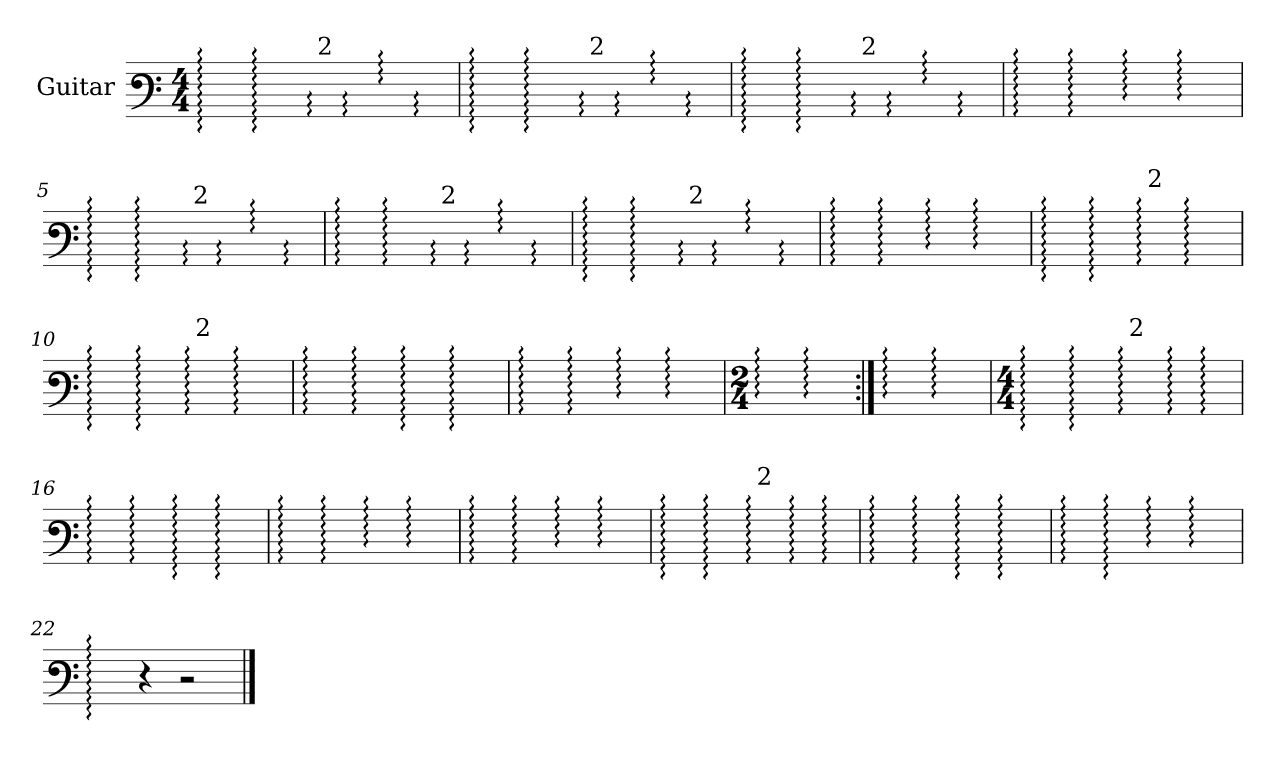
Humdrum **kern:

**kern	**text	**text
*part1	*part1	*part1
*staff1	*staff1	*staff1
*I"Guitar	*	*
*I'Guit.	*	*
*stria6	*	*
*	*	*
*k[]	*	*
*M4/4	*	*
=1	=1	=1
!	!LO:LY:b	!LO:LY:b
4EE\yy: 4AA\yy: 4D\yy: 4G\yy: 4B\yy: 4e\yy:	让我	真心
!	!LO:LY:b	!LO:LY:b
4EE\yy: 4AA\yy: 4D\yy: 4G\yy: 4B\yy: 4e\yy:	将你	总是
!LO:TX:a:t=2	!	!
!	!LO:LY:b	!LO:LY:b
8AA\yy: 8D\yy:L	心	可
!	!LO:LY:b	!LO:LY:b
8AA\yy: 8D\yy:	儿	以
!	!LO:LY:b	!LO:LY:b
8G\yy: 8B\yy: 8e\yy:	摘	从
!	!LO:LY:b	!LO:LY:b
8AA\yy: 8D\yy:J	下	头
=2	=2	=2
!	!LO:LY:b	!LO:LY:b
4EE\yy: 4AA\yy: 4D\yy: 4G\yy: 4B\yy: 4e\yy:	试着	真爱
!	!LO:LY:b	!LO:LY:b
4EE\yy: 4AA\yy: 4D\yy: 4G\yy: 4B\yy: 4e\yy:	让它	总是
!LO:TX:a:t=2	!	!
!	!LO:LY:b	!LO:LY:b
8AA\yy: 8D\yy:L	慢	可
!	!LO:LY:b	!LO:LY:b
8AA\yy: 8D\yy:	慢	以
!	!LO:LY:b	!LO:LY:b
8G\yy: 8B\yy: 8e\yy:	融	长
!	!LO:LY:b	!LO:LY:b
8AA\yy: 8D\yy:J	化	久
!!LO:LB:g=z
=3	=3	=3
!	!LO:LY:b	!LO:LY:b
4EE\yy: 4AA\yy: 4D\yy: 4G\yy: 4B\yy: 4e\yy:	看我	为何
!	!LO:LY:b	!LO:LY:b
4EE\yy: 4AA\yy: 4D\yy: 4G\yy: 4B\yy: 4e\yy:	在你	你的
!LO:TX:a:t=2	!	!
!	!LO:LY:b	!LO:LY:b
8AA\yy: 8D\yy:L	心	眼
!	!LO:LY:b	!LO:LY:b
8AA\yy: 8D\yy:	中	神
!	!LO:LY:b	!LO:LY:b
8G\yy: 8B\yy: 8e\yy:	是	还
!	!LO:LY:b	!LO:LY:b
8AA\yy: 8D\yy:J	否	有
=4	=4	=4
!	!LO:LY:b	!LO:LY:b
4AA\yy: 4D\yy: 4G\yy: 4B\yy: 4e\yy:	仍完	孤独时
!	!LO:LY:b	!LO:LY:b
4AA\yy: 4D\yy: 4G\yy: 4B\yy: 4e\yy:	美无	的落
!	!LO:LY:b	!LO:LY:b
4D\yy: 4G\yy: 4B\yy: 4e\yy:	暇	莫
!	!LO:LY:b	!LO:LY:b
4D\yy: 4G\yy: 4B\yy: 4e\yy:	是否	是否
!!LO:LB:g=z
=5	=5	=5
!	!LO:LY:b	!LO:LY:b
4EE\yy: 4AA\yy: 4D\yy: 4G\yy: 4B\yy: 4e\yy:	依然	我只
!	!LO:LY:b	!LO:LY:b
4EE\yy: 4AA\yy: 4D\yy: 4G\yy: 4B\yy: 4e\yy:	为我	是你
!LO:TX:a:t=2	!	!
!	!LO:LY:b	!LO:LY:b
8AA\yy: 8D\yy:L	丝	一
!	!LO:LY:b	!LO:LY:b
8AA\yy: 8D\yy:	丝	种
!	!LO:LY:b	!LO:LY:b
8G\yy: 8B\yy: 8e\yy:	牵	寄
!	!LO:LY:b	!LO:LY:b
8AA\yy: 8D\yy:J	挂	托
=6	=6	=6
!	!LO:LY:b	!LO:LY:b
4AA\yy: 4D\yy: 4G\yy: 4B\yy: 4e\yy:	依然	填满
!	!LO:LY:b	!LO:LY:b
4AA\yy: 4D\yy: 4G\yy: 4B\yy: 4e\yy:	爱我	你感
!LO:TX:a:t=2	!	!
!	!LO:LY:b	!LO:LY:b
8AA\yy: 8D\yy:L	无	情
!	!LO:LY:b	!LO:LY:b
8AA\yy: 8D\yy:	法	的
!	!LO:LY:b	!LO:LY:b
8G\yy: 8B\yy: 8e\yy:	自	缺
!	!LO:LY:b	!LO:LY:b
8AA\yy: 8D\yy:J	拔	口
!!LO:LB:g=z
=7	=7	=7
!	!LO:LY:b	!LO:LY:b
4EE\yy: 4AA\yy: 4D\yy: 4G\yy: 4B\yy: 4e\yy:	心中	心中
!	!LO:LY:b	!LO:LY:b
4EE\yy: 4AA\yy: 4D\yy: 4G\yy: 4B\yy: 4e\yy:	是否	那片
!LO:TX:a:t=2	!	!
!	!LO:LY:b	!LO:LY:b
8AA\yy: 8D\yy:L	有	森
!	!LO:LY:b	!LO:LY:b
8AA\yy: 8D\yy:	我	林
!	!LO:LY:b	!LO:LY:b
8G\yy: 8B\yy: 8e\yy:	未	何
!	!LO:LY:b	!LO:LY:b
8AA\yy: 8D\yy:J	曾	时
=8	=8	=8
!	!LO:LY:b	!LO:LY:b
4AA\yy: 4D\yy: 4G\yy: 4B\yy: 4e\yy:	到过的	能让
!	!LO:LY:b	!LO:LY:b
4AA\yy: 4D\yy: 4G\yy: 4B\yy: 4e\yy:	地方	我
!	!LO:LY:b	!LO:LY:b
4D\yy: 4G\yy: 4B\yy: 4e\yy:	啊	停留
!	!LO:LY:b	!LO:LY:b
4D\yy: 4G\yy: 4B\yy: 4e\yy:	那里	那里
!!LO:PB:g=z
=9	=9	=9
!	!LO:LY:b	!LO:LY:b
4EE\yy: 4AA\yy: 4D\yy: 4G\yy: 4B\yy: 4e\yy:	湖面	湖面
!	!LO:LY:b	!LO:LY:b
4EE\yy: 4AA\yy: 4D\yy: 4G\yy: 4B\yy: 4e\yy:	总是	总是
!LO:TX:a:t=2	!	!
!	!LO:LY:b	!LO:LY:b
4AA\yy: 4D\yy: 4G\yy: 4B\yy: 4e\yy:	澄清	澄清
!	!LO:LY:b	!LO:LY:b
4AA\yy: 4D\yy: 4G\yy: 4B\yy: 4e\yy:	那里	那里
=10	=10	=10
!	!LO:LY:b	!LO:LY:b
4EE\yy: 4AA\yy: 4D\yy: 4G\yy: 4B\yy: 4e\yy:	空气	空气
!	!LO:LY:b	!LO:LY:b
4EE\yy: 4AA\yy: 4D\yy: 4G\yy: 4B\yy: 4e\yy:	充满	充满
!LO:TX:a:t=2	!	!
!	!LO:LY:b	!LO:LY:b
4AA\yy: 4D\yy: 4G\yy: 4B\yy: 4e\yy:	宁静	宁静
!	!LO:LY:b	!LO:LY:b
4AA\yy: 4D\yy: 4G\yy: 4B\yy: 4e\yy:	雪白	雪白
!!LO:LB:g=z
=11	=11	=11
!	!LO:LY:b	!LO:LY:b
4AA\yy: 4D\yy: 4G\yy: 4B\yy: 4e\yy:	明月	明月
!	!LO:LY:b	!LO:LY:b
4AA\yy: 4D\yy: 4G\yy: 4B\yy: 4e\yy:	照在	照在
!	!LO:LY:b	!LO:LY:b
4EE\yy: 4AA\yy: 4D\yy: 4G\yy: 4B\yy: 4e\yy:	大地	大地
!	!LO:LY:b	!LO:LY:b
4EE\yy: 4AA\yy: 4D\yy: 4G\yy: 4B\yy: 4e\yy:	藏着	藏着
=12	=12	=12
!	!LO:LY:b	!LO:LY:b
4AA\yy: 4D\yy: 4G\yy: 4B\yy: 4e\yy:	你不愿	你最
!	!LO:LY:b	!LO:LY:b
4AA\yy: 4D\yy: 4G\yy: 4B\yy: 4e\yy:	提起的	深处的
!	!LO:LY:b	!LO:LY:b
4D\yy: 4G\yy: 4B\yy: 4e\yy:	回忆	秘密
4D\yy: 4G\yy: 4B\yy: 4e\yy:	.	.
!!LO:LB:g=z
=13	=13	=13
*M2/4	*	*
4D\yy: 4G\yy: 4B\yy: 4e\yy:	.	.
!	!LO:LY:b	!
4D\yy: 4G\yy: 4B\yy: 4e\yy:	你说	.
=14:|!	=14:|!	=14:|!
4D\yy: 4G\yy: 4B\yy: 4e\yy:	.	.
!	!	!LO:LY:b
4D\yy: 4G\yy: 4B\yy: 4e\yy:	.	或许
=15	=15	=15
*M4/4	*	*
!	!	!LO:LY:b
4EE\yy: 4AA\yy: 4D\yy: 4G\yy: 4B\yy: 4e\yy:	.	我
!	!	!LO:LY:b
4EE\yy: 4AA\yy: 4D\yy: 4G\yy: 4B\yy: 4e\yy:	.	不该
!LO:TX:a:t=2	!	!
!	!	!LO:LY:b
4AA\yy: 4D\yy: 4G\yy: 4B\yy: 4e\yy:	.	问
!	!	!LO:LY:b
8AA\yy: 8D\yy: 8G\yy: 8B\yy: 8e\yy:L	.	让
!	!	!LO:LY:b
8AA\yy: 8D\yy: 8G\yy: 8B\yy: 8e\yy:J	.	你
!!LO:LB:g=z
=16	=16	=16
!	!	!LO:LY:b
4AA\yy: 4D\yy: 4G\yy: 4B\yy: 4e\yy:	.	平静的心
!	!	!LO:LY:b
4AA\yy: 4D\yy: 4G\yy: 4B\yy: 4e\yy:	.	再起
!	!	!LO:LY:b
4EE\yy: 4AA\yy: 4D\yy: 4G\yy: 4B\yy: 4e\yy:	.	涟漪
!	!LO:LY:b	!
4EE\yy: 4AA\yy: 4D\yy: 4G\yy: 4B\yy: 4e\yy:	只是	.
=17	=17	=17
!	!	!LO:LY:b
4AA\yy: 4D\yy: 4G\yy: 4B\yy: 4e\yy:	.	爱你的心
!	!	!LO:LY:b
4AA\yy: 4D\yy: 4G\yy: 4B\yy: 4e\yy:	.	超出了
!	!	!LO:LY:b
4D\yy: 4G\yy: 4B\yy: 4e\yy:	.	界限
!	!LO:LY:b	!
4D\yy: 4G\yy: 4B\yy: 4e\yy:	我想	.
!!LO:PB:g=z
=18	=18	=18
!	!	!LO:LY:b
4AA\yy: 4D\yy: 4G\yy: 4B\yy: 4e\yy:	.	拥有你
!	!	!LO:LY:b
4AA\yy: 4D\yy: 4G\yy: 4B\yy: 4e\yy:	.	所有
!	!LO:LY:b	!
4D\yy: 4G\yy: 4B\yy: 4e\yy:	一切	.
!	!	!LO:LY:b
4D\yy: 4G\yy: 4B\yy: 4e\yy:	.	应该
=19	=19	=19
!	!	!LO:LY:b
4EE\yy: 4AA\yy: 4D\yy: 4G\yy: 4B\yy: 4e\yy:	.	是我
!	!	!LO:LY:b
4EE\yy: 4AA\yy: 4D\yy: 4G\yy: 4B\yy: 4e\yy:	.	不该
!LO:TX:a:t=2	!	!
!	!	!LO:LY:b
4AA\yy: 4D\yy: 4G\yy: 4B\yy: 4e\yy:	.	问
!	!	!LO:LY:b
8AA\yy: 8D\yy: 8G\yy: 8B\yy: 8e\yy:L	.	不
!	!	!LO:LY:b
8AA\yy: 8D\yy: 8G\yy: 8B\yy: 8e\yy:J	.	该
!!LO:LB:g=z
=20	=20	=20
!	!	!LO:LY:b
4AA\yy: 4D\yy: 4G\yy: 4B\yy: 4e\yy:	.	让你再将
!	!	!LO:LY:b
4AA\yy: 4D\yy: 4G\yy: 4B\yy: 4e\yy:	.	往事
!	!LO:LY:b	!
4EE\yy: 4AA\yy: 4D\yy: 4G\yy: 4B\yy: 4e\yy:	重提	.
4EE\yy: 4AA\yy: 4D\yy: 4G\yy: 4B\yy: 4e\yy:	.	.
=21	=21	=21
!	!	!LO:LY:b
4AA\yy: 4D\yy: 4G\yy: 4B\yy: 4e\yy:	.	只是心中
!	!	!LO:LY:b
4EE\yy: 4AA\yy: 4D\yy: 4G\yy: 4B\yy: 4e\yy:	.	枷锁
!	!LO:LY:b	!
4D\yy: 4G\yy: 4B\yy: 4e\yy:	该如何	.
!	!LO:LY:b	!
4D\yy: 4G\yy: 4B\yy: 4e\yy:	才能解	.
!!LO:LB:g=z
=22	=22	=22
!	!	!LO:LY:b
4EE\yy: 4AA\yy: 4D\yy: 4G\yy: 4B\yy: 4e\yy:	.	脱
4r	.	.
2r	.	.
==	==	==
*-	*-	*-
